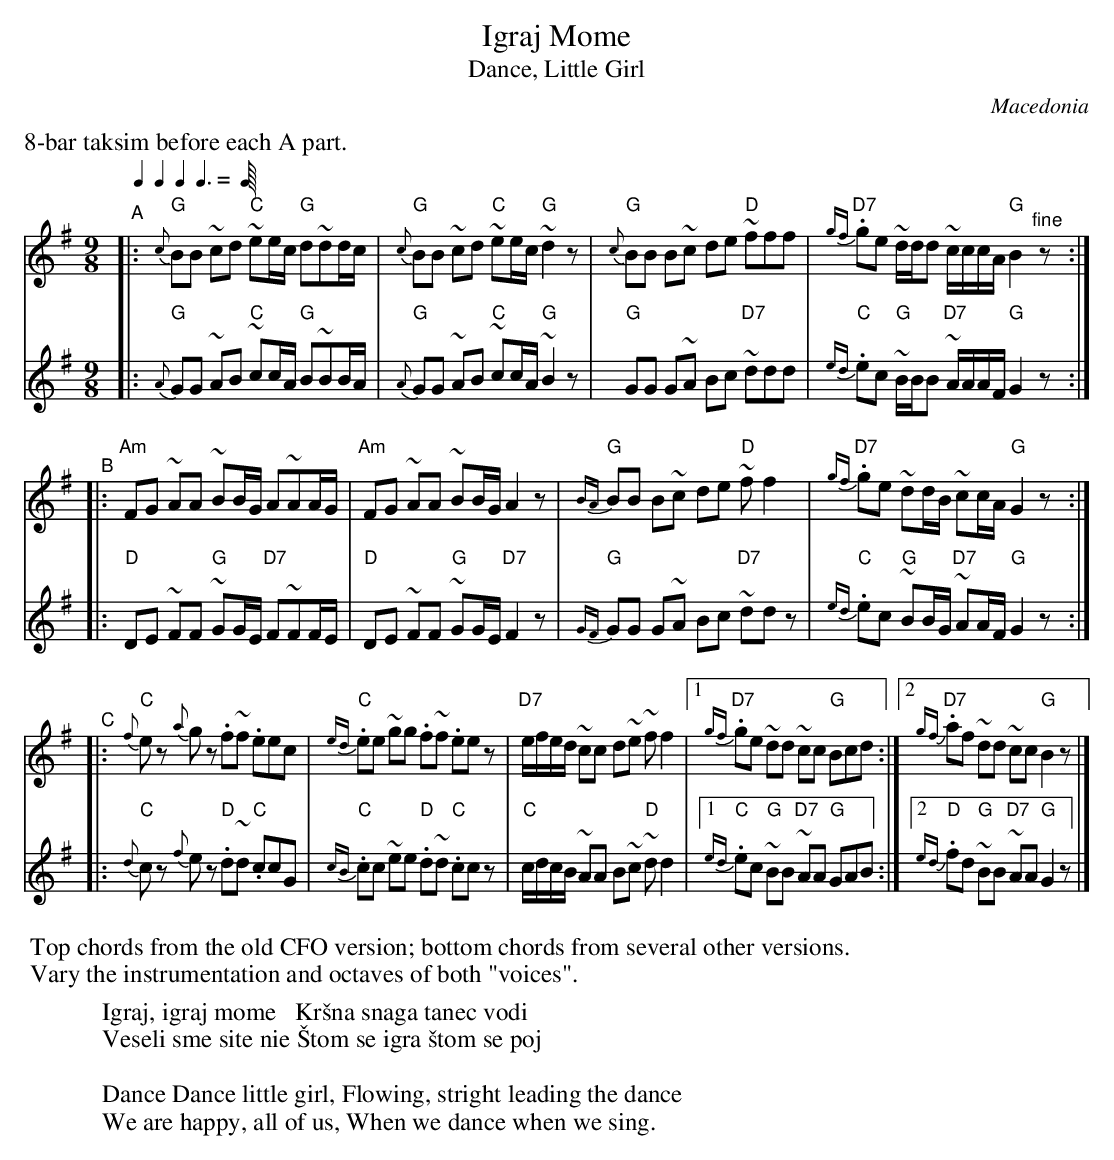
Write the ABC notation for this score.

X:1
T: Igraj Mome
T: Dance, Little Girl
O: Macedonia
M: 9/8
L: 1/16
Q: 2/8 2/8 2/8 3/8
K: G
%%text 8-bar taksim before each A part.
V: 1 staves=2
"^A"\
|: "G"{c}B2B2 ~c2d2 "C"~e2ec "G"d2~d2dc \
| "G"{c}B2B2 ~c2d2 "C"~e2ec "G"~d4z2 \
| "G"{c}B2B2 B2~c2 d2e2 "D"~f2f2f2 \
| "D7"{gf}.g2e2 ~ddd2 ~cccA "G"B4"^fine"z2 :|
"^B"\
|:"Am"F2G2 ~A2A2 ~B2BG A2~A2AG \
| "Am"F2G2 ~A2A2 ~B2BG A4z2 \
| "G"{BA}B2B2 B2~c2 d2e2 "D"~f2f4 \
| "D7"{gf}.g2e2 ~d2dB ~c2cA "G"G4z2 :|
"^C"\
|: "C"{f}e2z2 {a}g2z2 .f2~f2 .e2e2c2 \
| "C"{ed}.e2e2 ~g2g2 .f2~f2 .e2e2z2 \
| "D7"efed ~c2c2 d2~e2 ~f2f4 \
|[1 "D7"{gf}.g2e2 ~d2d2 ~c2c2 "G"B2c2d2 \
:|[2 {gf}"D7".a2f2 ~d2d2 ~c2c2 "G"B4z2 |]
V: 2
|: "G"{A}G2G2 ~A2B2 "C"~c2cA "G"B2~B2BA \
|  "G"{A}G2G2 ~A2B2 "C"~c2cA "G"~B4z2 \
|  "G"G2G2 G2~A2 B2c2 "D7"~d2d2d2 \
| "C"{ed}.e2c2 "G"~BBB2 "D7"~AAAF "G"G4z2 :|
|:"D"D2E2 ~F2F2 "G"~G2GE "D7"F2~F2FE \
| "D"D2E2 ~F2F2 "G"~G2GE "D7"F4z2 \
| "G"{GF}G2G2 G2~A2 B2c2 "D7"~d2d2z2 \
| "C"{ed}.e2c2 "G"~B2BG "D7"~A2AF "G"G4z2 :|
|:"C"{d}c2z2 {f}e2z2 "D".d2~d2 "C".c2c2G2 \
| "C"{cB}.c2c2 ~e2e2 "D".d2~d2 "C".c2c2z2 \
| "C"cdcB ~A2A2 B2~c2 "D"~d2d4 \
|[1 "C"{ed}.e2c2 "G"~B2B2 "D7"~A2A2 "G"G2A2B2 \
:|[2 "D"{ed}.f2d2 "G"~B2B2 "D7"~A2A2 "G"G4z2 |]
%%begintext
%% Top chords from the old CFO version; bottom chords from several other versions.
%% Vary the instrumentation and octaves of both "voices".
%%endtext
W:  Igraj, igraj mome   Kr\vsna snaga tanec vodi
W:  Veseli sme site nie \vStom se igra \vstom se poj
W:
W: Dance Dance little girl, Flowing, stright leading the dance
W: We are happy, all of us, When we dance when we sing.
